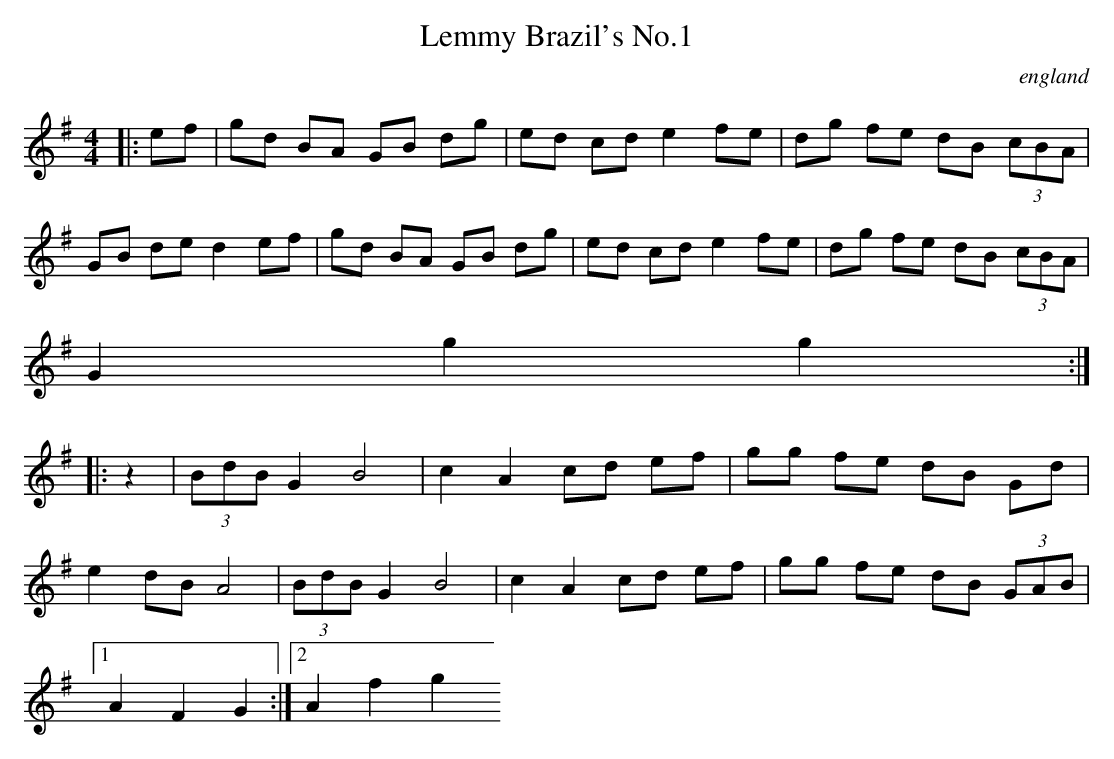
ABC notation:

X:1
T:Lemmy Brazil's No.1
O:england
M:4/4
L:1/8
K:G
|:ef|gd BA GB dg|ed cd e2fe|dg fe dB  (3cBA|
GB de d2ef|gd BA GB dg|ed cd e2fe|dg fe dB  (3cBA|
G2g2g2:|
|:z2| (3BdB G2B4|c2A2cd ef|gg fe dB Gd|
e2dB A4| (3BdB G2B4|c2A2cd ef|gg fe dB  (3GAB|
[1A2F2G2:|[2A2f2g2
